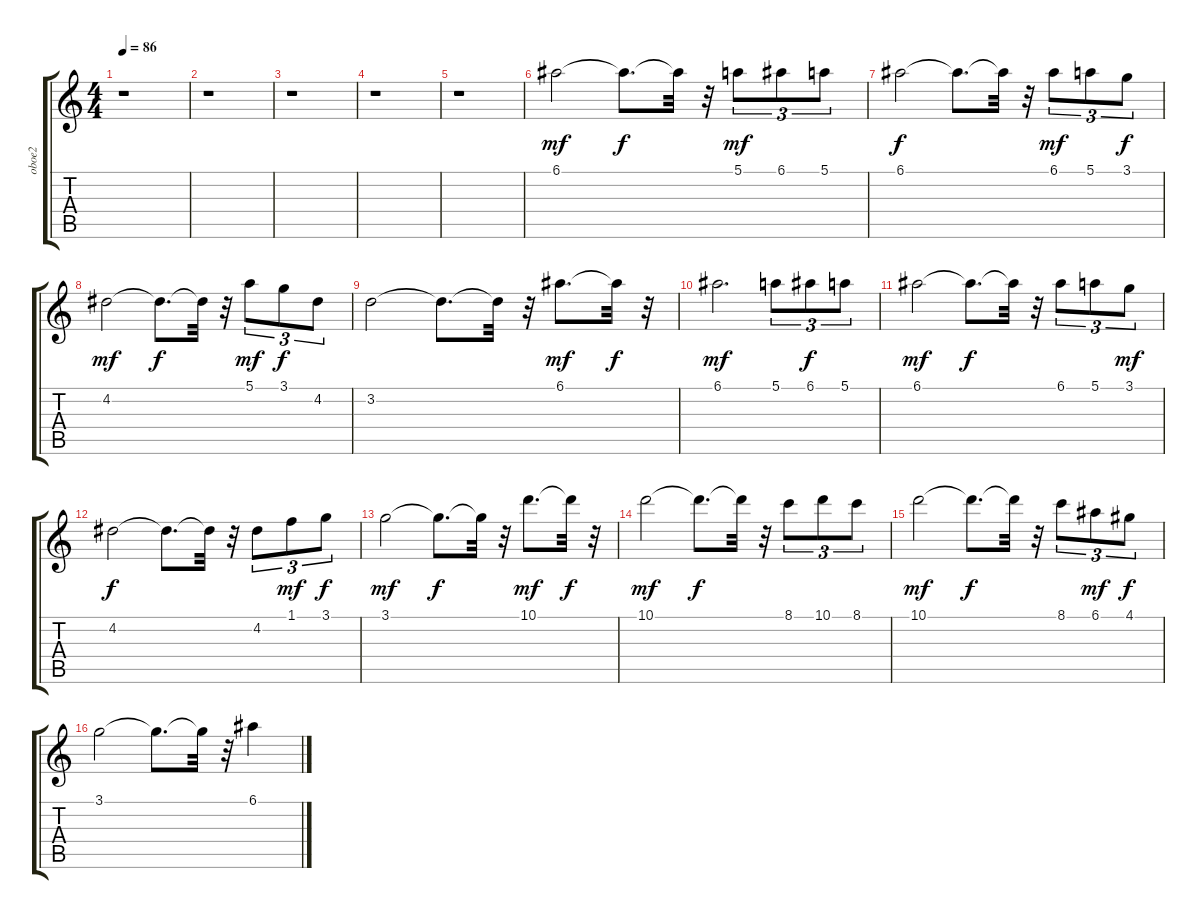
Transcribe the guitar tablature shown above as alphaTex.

\track ("oboe2" "oboe2") {instrument distortionguitar}
\staff {score tabs}
\tuning (E4 B3 G3 D3 A2 E2) {hide}
\ts (4 4)
\tempo 86
\clef g2
\ks c
r.1{dy mf} |
r.1 |
r.1 |
r.1 |
r.1 |
6.1.2 6.1{t}.8{d dy f} 6.1{t}.32 r.32 5.1.8{tu (3 2) dy mf} 6.1.8{tu (3 2)} 5.1.8{tu (3 2)} |
6.1.2{dy f} 6.1{t}.8{d} 6.1{t}.32 r.32 6.1.8{tu (3 2) dy mf} 5.1.8{tu (3 2)} 3.1.8{tu (3 2) dy f} |
4.2.2{dy mf} 4.2{t}.8{d dy f} 4.2{t}.32 r.32 5.1.8{tu (3 2) dy mf} 3.1.8{tu (3 2) dy f} 4.2.8{tu (3 2)} |
3.2.2 3.2{t}.8{d} 3.2{t}.32 r.32 6.1.8{d dy mf} 6.1{t}.32{dy f} r.32 |
6.1.2{d dy mf} 5.1.8{tu (3 2)} 6.1.8{tu (3 2) dy f} 5.1.8{tu (3 2)} |
6.1.2{dy mf} 6.1{t}.8{d dy f} 6.1{t}.32 r.32 6.1.8{tu (3 2)} 5.1.8{tu (3 2)} 3.1.8{tu (3 2) dy mf} |
4.2.2{dy f} 4.2{t}.8{d} 4.2{t}.32 r.32 4.2.8{tu (3 2)} 1.1.8{tu (3 2) dy mf} 3.1.8{tu (3 2) dy f} |
3.1.2{dy mf} 3.1{t}.8{d dy f} 3.1{t}.32 r.32 10.1.8{d dy mf} 10.1{t}.32{dy f} r.32 |
10.1.2{dy mf} 10.1{t}.8{d dy f} 10.1{t}.32 r.32 8.1.8{tu (3 2)} 10.1.8{tu (3 2)} 8.1.8{tu (3 2)} |
10.1.2{dy mf} 10.1{t}.8{d dy f} 10.1{t}.32 r.32 8.1.8{tu (3 2)} 6.1.8{tu (3 2) dy mf} 4.1.8{tu (3 2) dy f} |
3.1.2 3.1{t}.8{d} 3.1{t}.32 r.32 6.1.4
